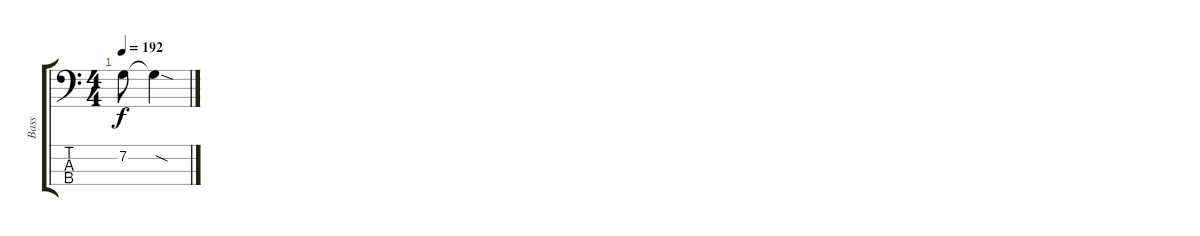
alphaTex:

\track ("Bass" "Bass") {instrument electricbassfinger}
\staff {score tabs}
\tuning (F2 C2 G1 D1) {hide}
\ts (4 4)
\tempo 192
\clef f4
\ks c
7.2.8{dy f} 7.2{sod t}.4
